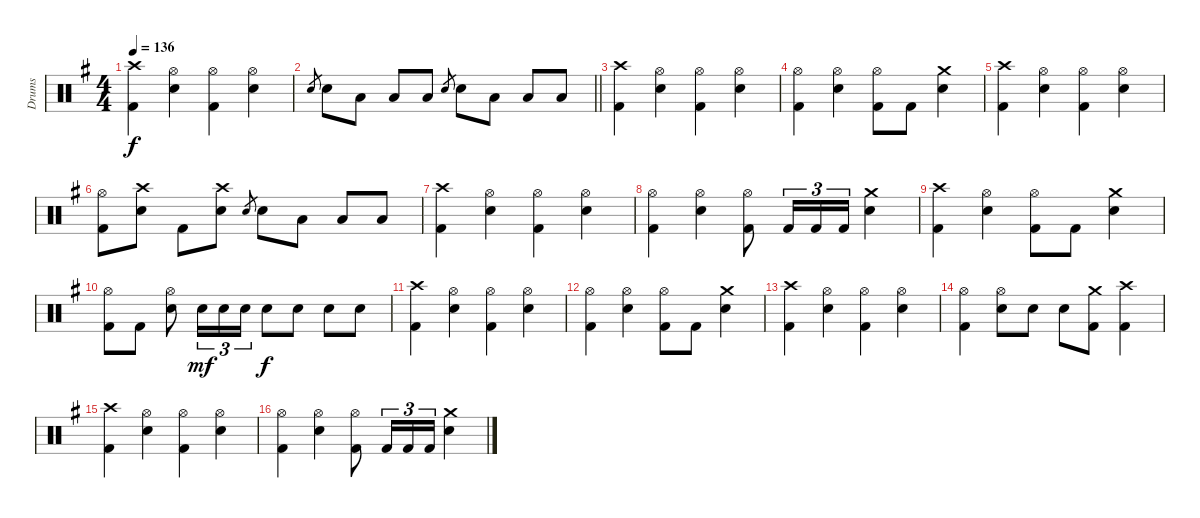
\track ("Drums" "Drums") {instrument percussion}
\staff {score}
\articulation defaults
\ts (4 4)
\tempo 136
\clef neutral
\ks eminor
("Crash high (hit)" "Kick (hit) 2").4{dy f} ("Hi-Hat (open)" "Snare (hit) 2").4 ("Hi-Hat (open)" "Kick (hit) 2").4 ("Hi-Hat (open)" "Snare (hit) 2").4 |
\barLineRight lightlight "Snare (hit) 2".8{gr} "Snare (hit) 2".8 "Low Tom (hit)".8 "Low Tom (hit)".8 "Low Tom (hit)".8 "Snare (hit) 2".8{gr} "Snare (hit) 2".8 "Low Tom (hit)".8 "Low Tom (hit)".8 "Low Tom (hit)".8
|
("Crash high (hit)" "Kick (hit) 2").4 ("Hi-Hat (open)" "Snare (hit) 2").4 ("Hi-Hat (open)" "Kick (hit) 2").4 ("Hi-Hat (open)" "Snare (hit) 2").4 |
("Hi-Hat (open)" "Kick (hit) 2").4 ("Hi-Hat (open)" "Snare (hit) 2").4 ("Hi-Hat (open)" "Kick (hit) 2").8 "Kick (hit) 2".8 ("Crash medium (hit)" "Snare (hit) 2").4 |
("Crash high (hit)" "Kick (hit) 2").4 ("Hi-Hat (open)" "Snare (hit) 2").4 ("Hi-Hat (open)" "Kick (hit) 2").4 ("Hi-Hat (open)" "Snare (hit) 2").4 |
("Hi-Hat (open)" "Kick (hit) 2").8 ("Crash high (hit)" "Snare (hit) 2").8 "Kick (hit) 2".8 ("Crash high (hit)" "Snare (hit) 2").8 "Snare (hit) 2".8{gr} "Snare (hit) 2".8 "Low Tom (hit)".8 "Low Tom (hit)".8 "Low Tom (hit)".8 |
("Crash high (hit)" "Kick (hit) 2").4 ("Hi-Hat (open)" "Snare (hit) 2").4 ("Hi-Hat (open)" "Kick (hit) 2").4 ("Hi-Hat (open)" "Snare (hit) 2").4 |
("Hi-Hat (open)" "Kick (hit) 2").4 ("Hi-Hat (open)" "Snare (hit) 2").4 ("Hi-Hat (open)" "Kick (hit) 2").8 "Kick (hit) 2".16{tu (3 2)} "Kick (hit) 2".16{tu (3 2)} "Kick (hit) 2".16{tu (3 2)} ("Crash medium (hit)" "Snare (hit) 2").4 |
("Crash high (hit)" "Kick (hit) 2").4 ("Hi-Hat (open)" "Snare (hit) 2").4 ("Hi-Hat (open)" "Kick (hit) 2").8 "Kick (hit) 2".8 ("Crash medium (hit)" "Snare (hit) 2").4 |
("Hi-Hat (open)" "Kick (hit) 2").8 "Kick (hit) 2".8 ("Hi-Hat (open)" "Snare (hit) 2").8 "Snare (hit) 2".16{tu (3 2) dy mf} "Snare (hit) 2".16{tu (3 2)} "Snare (hit) 2".16{tu (3 2)} "Snare (hit) 2".8{dy f} "Snare (hit) 2".8 "Snare (hit) 2".8 "Snare (hit) 2".8 |
("Crash high (hit)" "Kick (hit) 2").4 ("Hi-Hat (open)" "Snare (hit) 2").4 ("Hi-Hat (open)" "Kick (hit) 2").4 ("Hi-Hat (open)" "Snare (hit) 2").4 |
("Hi-Hat (open)" "Kick (hit) 2").4 ("Hi-Hat (open)" "Snare (hit) 2").4 ("Hi-Hat (open)" "Kick (hit) 2").8 "Kick (hit) 2".8 ("Crash medium (hit)" "Snare (hit) 2").4 |
("Crash high (hit)" "Kick (hit) 2").4 ("Hi-Hat (open)" "Snare (hit) 2").4 ("Hi-Hat (open)" "Kick (hit) 2").4 ("Hi-Hat (open)" "Snare (hit) 2").4 |
("Hi-Hat (open)" "Kick (hit) 2").4 ("Hi-Hat (open)" "Snare (hit) 2").8 "Snare (hit) 2".8 "Snare (hit) 2".8 ("Crash medium (hit)" "Kick (hit) 2").8 ("Crash high (hit)" "Kick (hit) 2").4 |
("Crash high (hit)" "Kick (hit) 2").4 ("Hi-Hat (open)" "Snare (hit) 2").4 ("Hi-Hat (open)" "Kick (hit) 2").4 ("Hi-Hat (open)" "Snare (hit) 2").4 |
("Hi-Hat (open)" "Kick (hit) 2").4 ("Hi-Hat (open)" "Snare (hit) 2").4 ("Hi-Hat (open)" "Kick (hit) 2").8 "Kick (hit) 2".16{tu (3 2)} "Kick (hit) 2".16{tu (3 2)} "Kick (hit) 2".16{tu (3 2)} ("Crash medium (hit)" "Snare (hit) 2").4
